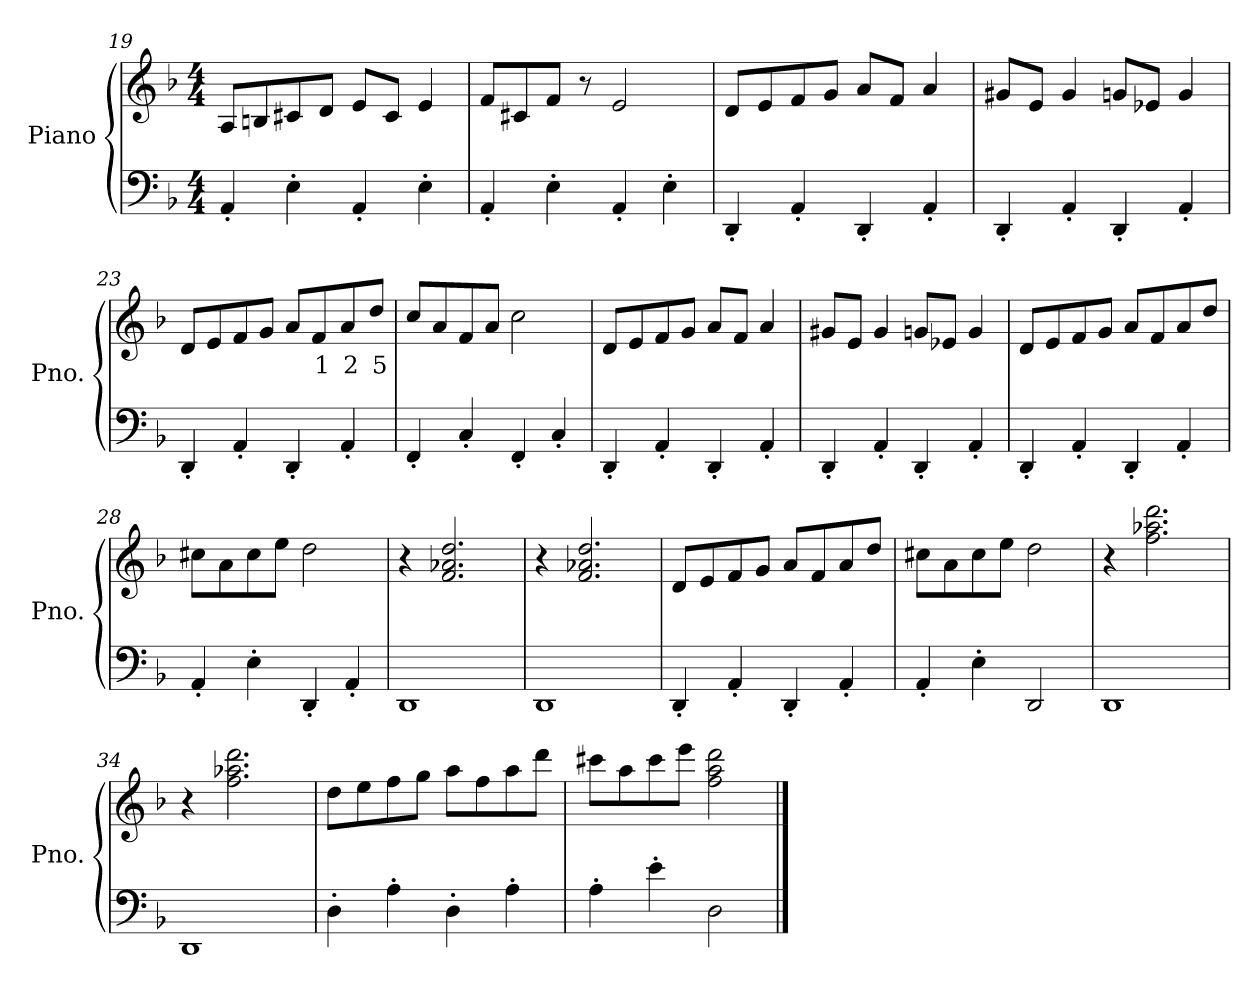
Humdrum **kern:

**kern	**kern	**text
*part1	*part1	*part1
*staff2	*staff1	*staff1
*I"Piano	*	*
*I'Pno.	*	*
*clefF4	*clefG2	*
*k[b-]	*k[b-]	*
*M4/4	*M4/4	*
=19	=19	=19
4AA'/	8A/L	.
.	8Bn/	.
4E'\	8c#X/	.
.	8d/J	.
4AA'/	8e/L	.
.	8c#/J	.
4E'\	4e/	.
=20	=20	=20
4AA'/	8f/L	.
.	8c#X/	.
4E'\	8f/J	.
.	8r	.
4AA'/	2e/	.
4E'\	.	.
!!LO:LB:g=z
=21	=21	=21
4DD'/	8d/L	.
.	8e/	.
4AA'/	8f/	.
.	8g/J	.
4DD'/	8a/L	.
.	8f/J	.
4AA'/	4a/	.
=22	=22	=22
4DD'/	8g#X/L	.
.	8e/J	.
4AA'/	4g#/	.
4DD'/	8gn/L	.
.	8e-X/J	.
4AA'/	4g/	.
=23	=23	=23
4DD'/	8d/L	.
.	8e/	.
4AA'/	8f/	.
.	8g/J	.
4DD'/	8a/L	.
.	8f/	1
4AA'/	8a/	2
.	8dd/J	5
=24	=24	=24
4FF'/	8cc/L	.
.	8a/	.
4C'/	8f/	.
.	8a/J	.
4FF'/	2cc\	.
4C'/	.	.
!!LO:LB:g=z
=25	=25	=25
4DD'/	8d/L	.
.	8e/	.
4AA'/	8f/	.
.	8g/J	.
4DD'/	8a/L	.
.	8f/J	.
4AA'/	4a/	.
=26	=26	=26
4DD'/	8g#X/L	.
.	8e/J	.
4AA'/	4g#/	.
4DD'/	8gn/L	.
.	8e-X/J	.
4AA'/	4g/	.
=27	=27	=27
4DD'/	8d/L	.
.	8e/	.
4AA'/	8f/	.
.	8g/J	.
4DD'/	8a/L	.
.	8f/	.
4AA'/	8a/	.
.	8dd/J	.
=28	=28	=28
4AA'/	8cc#X\L	.
.	8a\	.
4E'\	8cc#\	.
.	8ee\J	.
4DD'/	2dd\	.
4AA'/	.	.
!!LO:LB:g=z
=29	=29	=29
1DD	4r	.
.	2.f/ 2.a-X/ 2.dd/	.
=30	=30	=30
1DD	4r	.
.	2.f/ 2.a-X/ 2.dd/	.
=31	=31	=31
4DD'/	8d/L	.
.	8e/	.
4AA'/	8f/	.
.	8g/J	.
4DD'/	8a/L	.
.	8f/	.
4AA'/	8a/	.
.	8dd/J	.
=32	=32	=32
4AA'/	8cc#X\L	.
.	8a\	.
4E'\	8cc#\	.
.	8ee\J	.
2DD/	2dd\	.
!!LO:LB:g=z
=33	=33	=33
1DD	4r	.
.	2.ff\ 2.aa-X\ 2.ddd\	.
=34	=34	=34
1DD	4r	.
.	2.ff\ 2.aa-X\ 2.ddd\	.
=35	=35	=35
4D'\	8dd\L	.
.	8ee\	.
4A'\	8ff\	.
.	8gg\J	.
4D'\	8aa\L	.
.	8ff\	.
4A'\	8aa\	.
.	8ddd\J	.
=36	=36	=36
4A'\	8ccc#X\L	.
.	8aa\	.
4e'\	8ccc#\	.
.	8eee\J	.
2D\	2ff\ 2aa\ 2ddd\	.
==	==	==
*-	*-	*-
